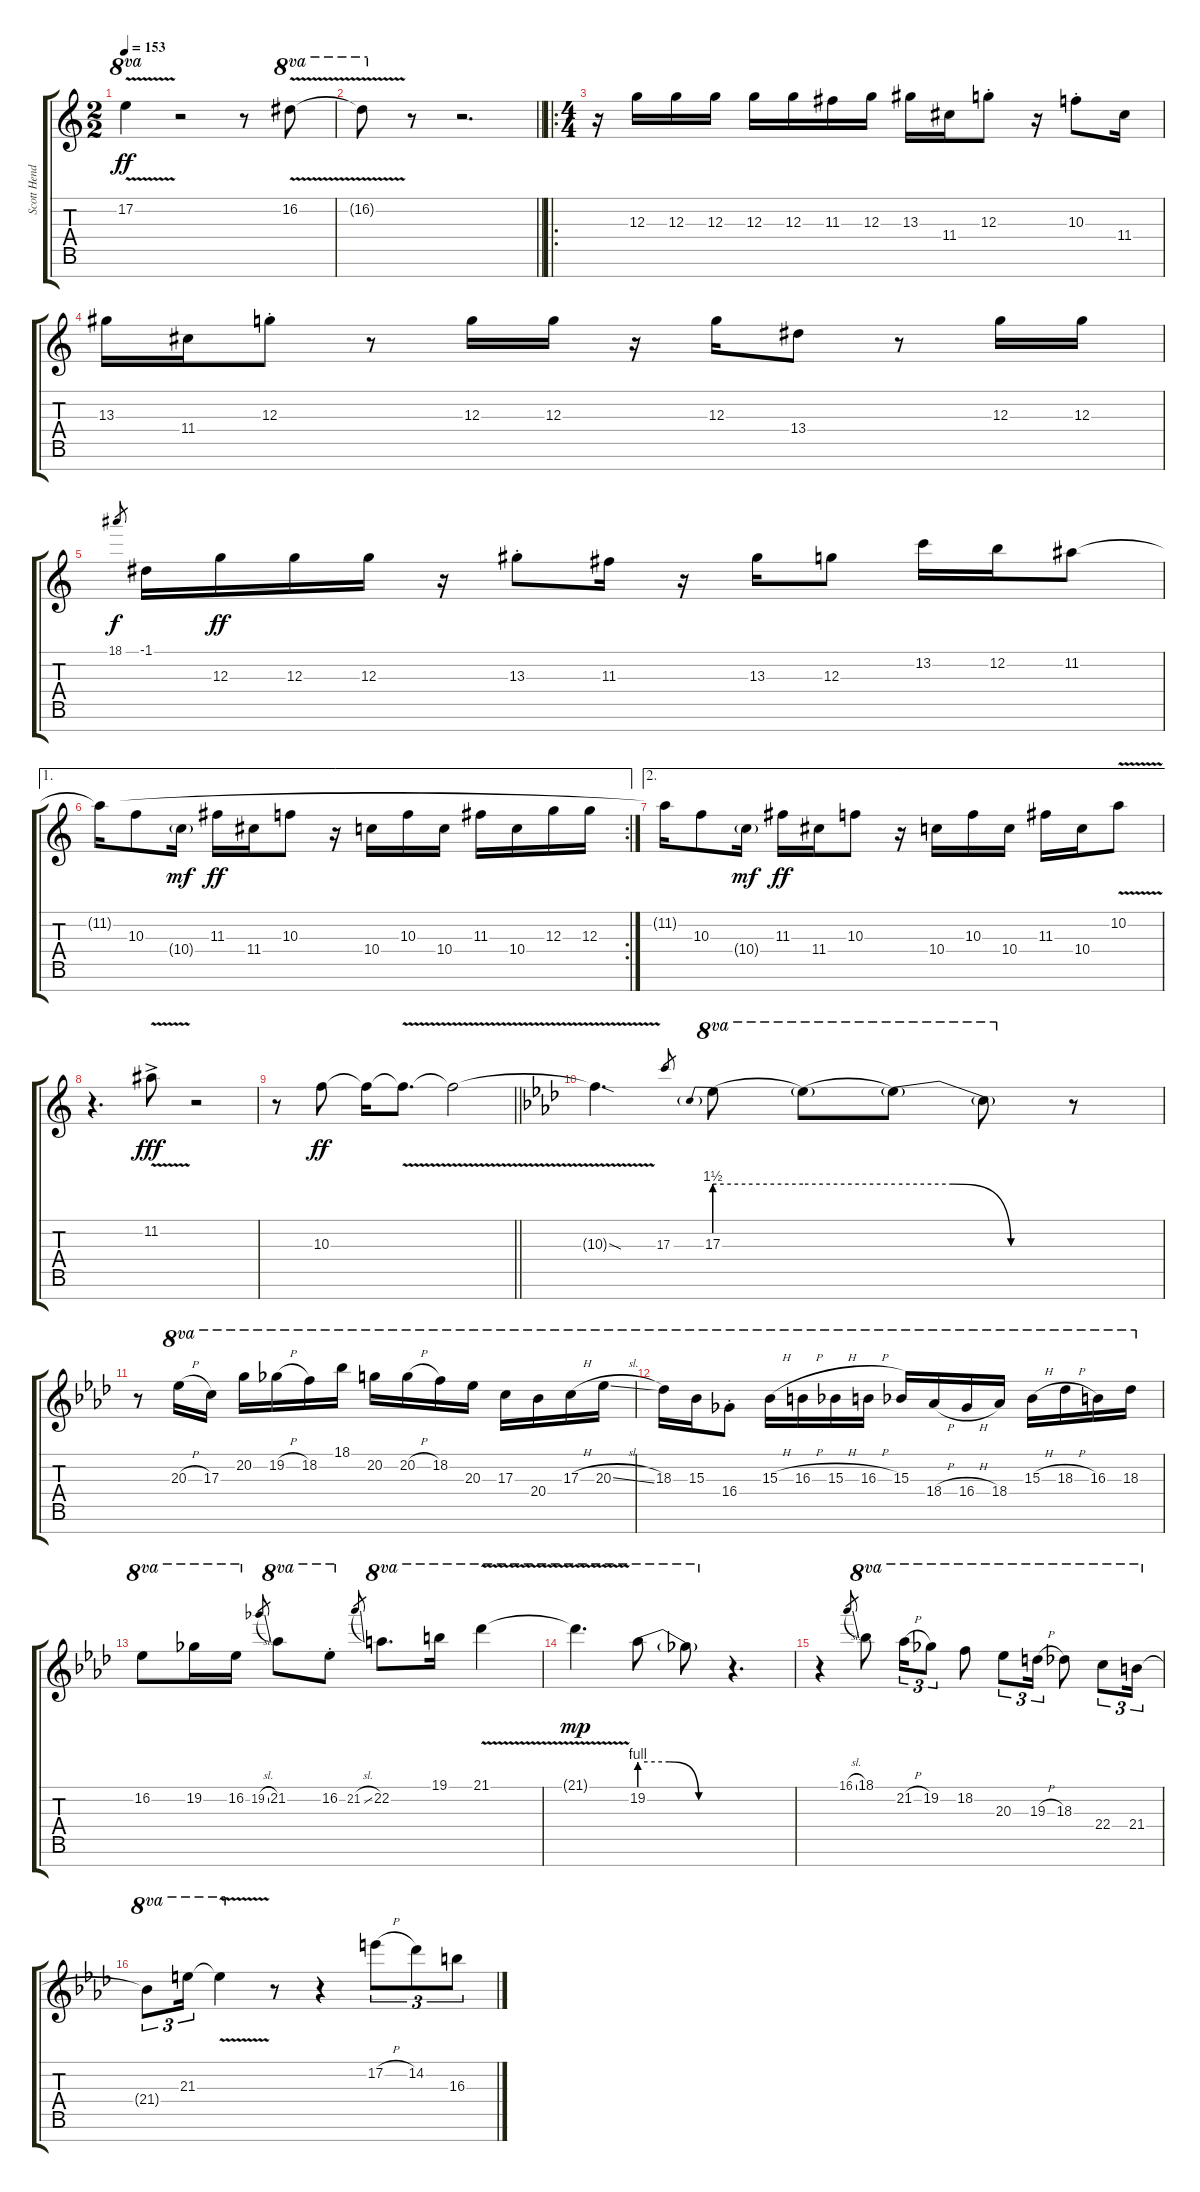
\track ("Scott Henderson - 7-string Dist. Gtr. #2" "Scott Hend") {instrument distortionguitar}
\staff {score tabs}
\tuning (E4 B3 G3 D3 A2 E2 B1) {hide}
\ts (2 2)
\tempo 153
\clef g2
\ks c
17.2{v}.4{ot 8va dy ff} r.2 r.8 16.2{v}.8{ot 8va} |
\barLineRight lightlight
16.2{v t}.8{ot 8va} r.8 r.2{d} |
\ro
\ts (4 4)
r.16 12.3.16 12.3.16 12.3.16 12.3.16 12.3.16 11.3.16 12.3.16 13.3.16 11.4.16 12.3{st}.8 r.16 10.3{st}.8 11.4.16 |
13.3.16 11.4.16 12.3{st}.8 r.8 12.3.16 12.3.16 r.16 12.3.16 13.4.8 r.8 12.3.16 12.3.16 |
18.1.8{gr dy f} -1.1.16 12.3.16{dy ff} 12.3.16 12.3.16 r.16 13.3{st}.8 11.3.16 r.16 13.3.16 12.3.8 13.2.16 12.2.16 11.2.8 |
\ae 1
\rc 2
11.2{t}.16 10.3.8 10.4{g}.16{dy mf} 11.3.16{dy ff} 11.4.16 10.3.8 r.16 10.4.16 10.3.16 10.4.16 11.3.16 10.4.16 12.3.16 12.3.16 |
\ae 2
11.2{t}.16 10.3.8 10.4{g}.16{dy mf} 11.3.16{dy ff} 11.4.16 10.3.8 r.16 10.4.16 10.3.16 10.4.16 11.3.16 10.4.16 10.2{v}.8 |
r.4{d} 11.2{v ac}.8{dy fff} r.2 |
\barLineRight lightlight
r.8 10.3.8{dy ff} 10.3{t}.16 10.3{v t}.8{d} 10.3{v t}.2 |
\ks ab
10.3{sod t}.4{d} 17.3.8{gr} 17.3{be (prebend 0 6 60 6)}.8{ot 8va} 17.3{be (hold 0 6 60 6) t}.8{ot 8va} 17.3{be (custom 0 6 20 6 40 0 60 0) t}.8{ot 8va} 17.3{t}.8{ot 8va} r.8 |
r.8 20.3{h}.16{ot 8va} 17.3.16{ot 8va} 20.2.16{ot 8va} 19.2{h}.16{ot 8va} 18.2.16{ot 8va} 18.1.16{ot 8va} 20.2.16{ot 8va} 20.2{h}.16{ot 8va} 18.2.16{ot 8va} 20.3.16{ot 8va} 17.3.16{ot 8va} 20.4.16{ot 8va} 17.3{h}.16{ot 8va} 20.3{sl}.16{ot 8va} |
18.3.16{ot 8va} 15.3.16{ot 8va} 16.4{st}.8{ot 8va} 15.3{h}.16{ot 8va} 16.3{h}.16{ot 8va} 15.3{h}.16{ot 8va} 16.3{h}.16{ot 8va} 15.3.16{ot 8va} 18.4{h}.16{ot 8va} 16.4{h}.16{ot 8va} 18.4.16{ot 8va} 15.3{h}.16{ot 8va} 18.3{h}.16{ot 8va} 16.3.16{ot 8va} 18.3.16{ot 8va} |
16.2.8{ot 8va} 19.2.16{ot 8va} 16.2.16{ot 8va} 19.2{sl}.8{gr} 21.2.8{ot 8va} 16.2{st}.8{ot 8va} 21.2{sl}.8{gr} 22.2.8{d ot 8va} 19.1.16{ot 8va} 21.1{v}.4{ot 8va} |
21.1{v t}.4{d ot 8va dy mp} 19.2{be (custom 0 4 20 4 40 0 60 0)}.8{ot 8va} 19.2{t}.8{ot 8va} r.4{d} |
r.4 16.1{sl}.8{gr} 18.1.8{ot 8va} 21.2{h}.16{tu (3 2) ot 8va} 19.2.8{tu (3 2) ot 8va} 18.2.8{ot 8va} 20.3.8{tu (3 2) ot 8va} 19.3{h}.16{tu (3 2) ot 8va} 18.3.8{ot 8va} 22.4.8{tu (3 2) ot 8va} 21.4.16{tu (3 2) ot 8va} |
21.4{t}.8{tu (3 2) ot 8va} 21.3.16{tu (3 2) ot 8va} 21.3{v t}.4{ot 8va} r.8 r.4 17.2{h}.8{tu (3 2)} 14.2.8{tu (3 2)} 16.3{h}.8{tu (3 2)}
